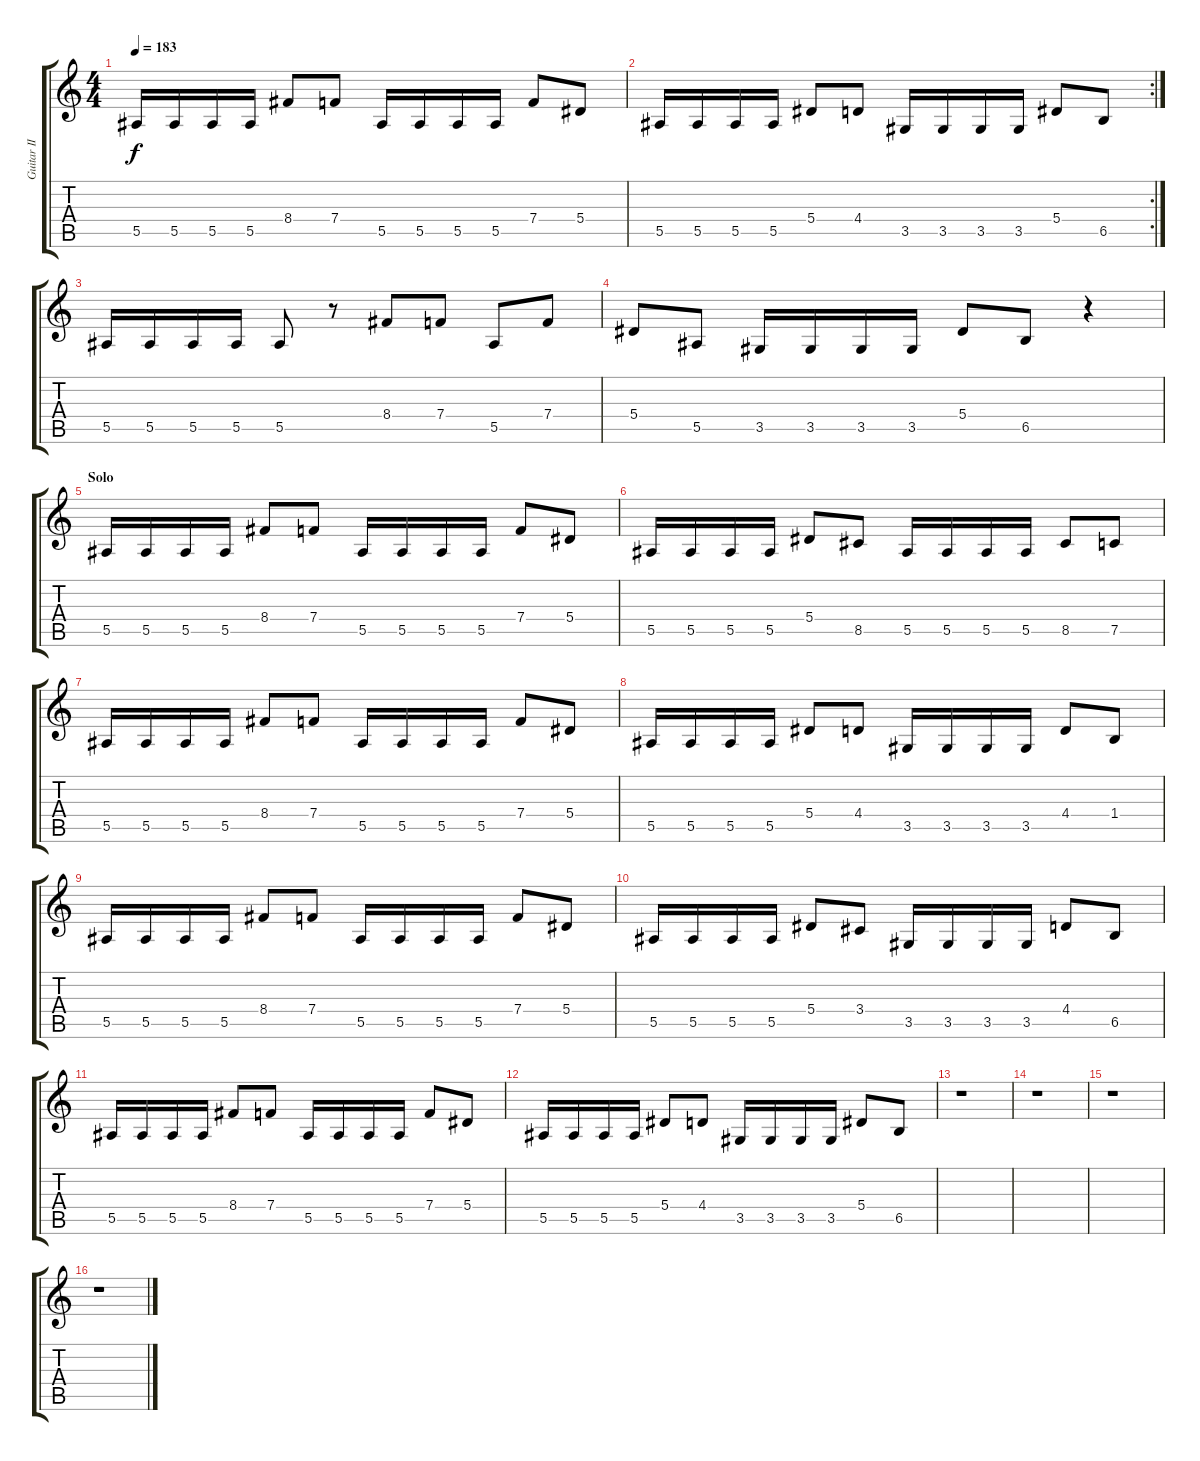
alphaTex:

\track ("Guitar II" "Guitar II") {instrument distortionguitar}
\staff {score tabs}
\tuning (C4 G3 Eb3 Bb2 F2 C2) {hide}
\ts (4 4)
\tempo 183
\clef g2
\ks c
5.5.16{dy f} 5.5.16 5.5.16 5.5.16 8.4.8 7.4.8 5.5.16 5.5.16 5.5.16 5.5.16 7.4.8 5.4.8 |
\rc 2
5.5.16 5.5.16 5.5.16 5.5.16 5.4.8 4.4.8 3.5.16 3.5.16 3.5.16 3.5.16 5.4.8 6.5.8 |
5.5.16 5.5.16 5.5.16 5.5.16 5.5.8 r.8 8.4.8 7.4.8 5.5.8 7.4.8 |
5.4.8 5.5.8 3.5.16 3.5.16 3.5.16 3.5.16 5.4.8 6.5.8 r.4 |
\section ("" "Solo")
5.5.16{volume 12} 5.5.16 5.5.16 5.5.16 8.4.8 7.4.8 5.5.16 5.5.16 5.5.16 5.5.16 7.4.8 5.4.8 |
5.5.16 5.5.16 5.5.16 5.5.16 5.4.8 8.5.8 5.5.16 5.5.16 5.5.16 5.5.16 8.5.8 7.5.8 |
5.5.16 5.5.16 5.5.16 5.5.16 8.4.8 7.4.8 5.5.16 5.5.16 5.5.16 5.5.16 7.4.8 5.4.8 |
5.5.16 5.5.16 5.5.16 5.5.16 5.4.8 4.4.8 3.5.16 3.5.16 3.5.16 3.5.16 4.4.8 1.4.8 |
5.5.16 5.5.16 5.5.16 5.5.16 8.4.8 7.4.8 5.5.16 5.5.16 5.5.16 5.5.16 7.4.8 5.4.8 |
5.5.16 5.5.16 5.5.16 5.5.16 5.4.8 3.4.8 3.5.16 3.5.16 3.5.16 3.5.16 4.4.8 6.5.8 |
5.5.16 5.5.16 5.5.16 5.5.16 8.4.8 7.4.8 5.5.16 5.5.16 5.5.16 5.5.16 7.4.8 5.4.8 |
5.5.16 5.5.16 5.5.16 5.5.16 5.4.8 4.4.8 3.5.16 3.5.16 3.5.16 3.5.16 5.4.8 6.5.8 |
r.1 |
r.1 |
r.1 |
r.1
